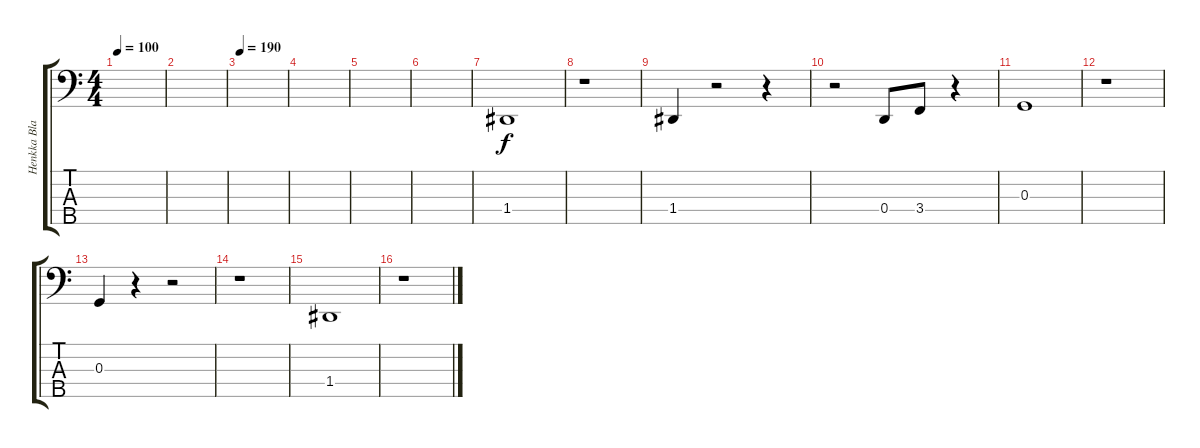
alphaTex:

\track ("Henkka Blacksmith" "Henkka Bla") {instrument electricbasspick}
\staff {score tabs}
\tuning (F2 C2 G1 D1 A0) {hide}
\ts (4 4)
\tempo 100
\clef f4
\ks c
|
|
\tempo 190
|
|
|
|
1.4.1 |
r.1 |
1.4.4 r.2 r.4 |
r.2 0.4.8 3.4.8 r.4 |
0.3.1 |
r.1 |
0.3.4 r.4 r.2 |
r.1 |
1.4.1 |
r.1
